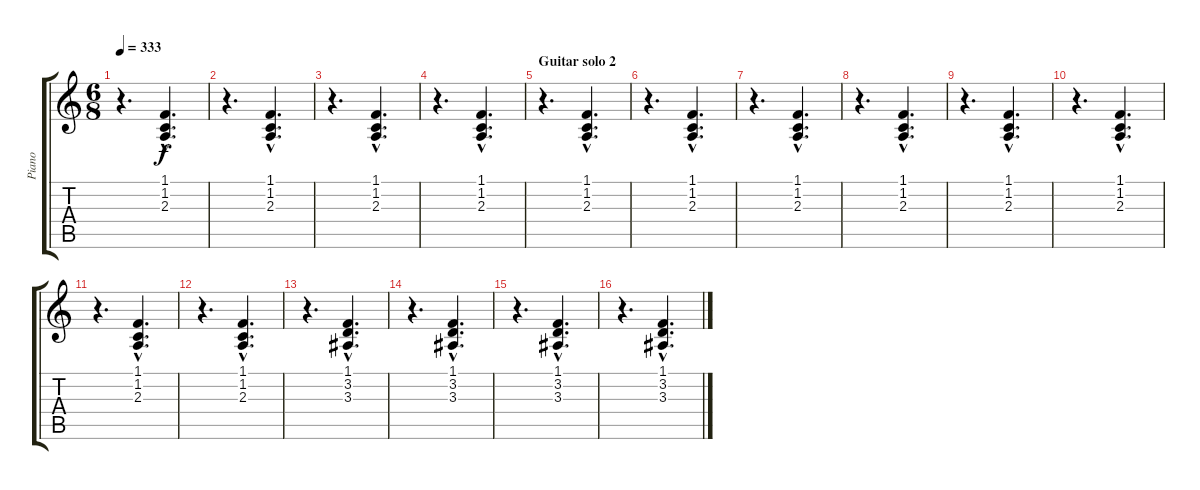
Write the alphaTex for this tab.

\track ("Piano" "Piano") {instrument acousticgrandpiano}
\staff {score tabs}
\tuning (E4 B3 G3 D3 A2 E2) {hide}
\ts (6 8)
\tempo 333
\clef g2
\ks c
r.4{d dy f} (1.1{hac} 1.2{hac} 2.3{hac}).4{d} |
r.4{d} (1.1{hac} 1.2{hac} 2.3{hac}).4{d} |
r.4{d} (1.1{hac} 1.2{hac} 2.3{hac}).4{d} |
r.4{d} (1.1{hac} 1.2{hac} 2.3{hac}).4{d} |
\section ("" "Guitar solo 2")
r.4{d} (1.1{hac} 1.2{hac} 2.3{hac}).4{d} |
r.4{d} (1.1{hac} 1.2{hac} 2.3{hac}).4{d} |
r.4{d} (1.1{hac} 1.2{hac} 2.3{hac}).4{d} |
r.4{d} (1.1{hac} 1.2{hac} 2.3{hac}).4{d} |
r.4{d} (1.1{hac} 1.2{hac} 2.3{hac}).4{d} |
r.4{d} (1.1{hac} 1.2{hac} 2.3{hac}).4{d} |
r.4{d} (1.1{hac} 1.2{hac} 2.3{hac}).4{d} |
r.4{d} (1.1{hac} 1.2{hac} 2.3{hac}).4{d} |
r.4{d} (1.1{hac} 3.2{hac} 3.3{hac}).4{d} |
r.4{d} (1.1{hac} 3.2{hac} 3.3{hac}).4{d} |
r.4{d} (1.1{hac} 3.2{hac} 3.3{hac}).4{d} |
r.4{d} (1.1{hac} 3.2{hac} 3.3{hac}).4{d}
